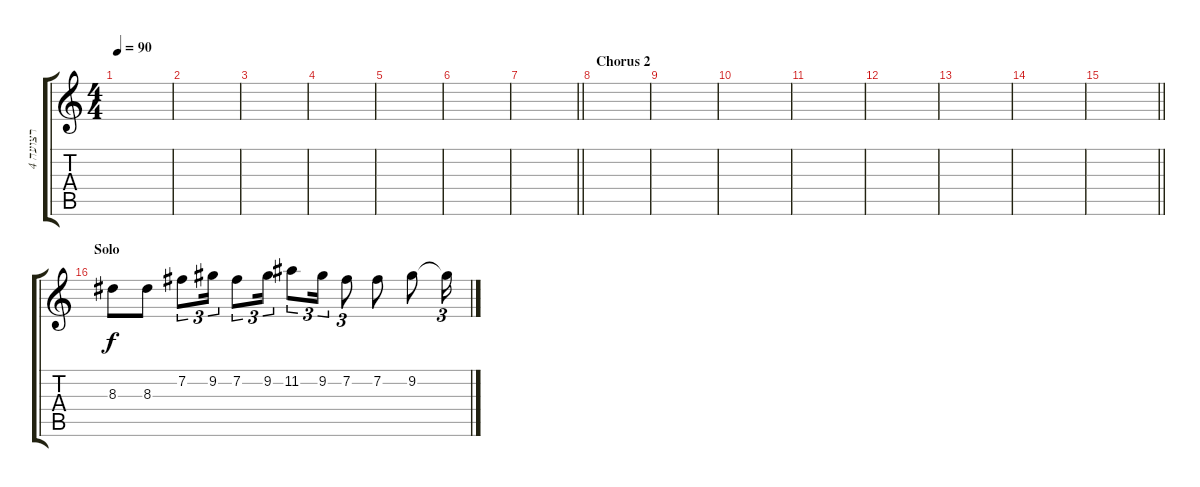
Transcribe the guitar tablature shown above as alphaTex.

\track ("רצועה 4" "רצועה 4") {instrument overdrivenguitar}
\staff {score tabs}
\tuning (E4 B3 G3 D3 A2 E2) {hide}
\ts (4 4)
\tempo 90
\clef g2
\ks c
|
|
|
|
|
|
\barLineRight lightlight
|
\section ("" "Chorus 2")
|
|
|
|
|
|
|
\barLineRight lightlight
|
\section ("" "Solo")
8.3.8 8.3.8 7.2.8{tu (3 2)} 9.2.16{tu (3 2)} 7.2.8{tu (3 2)} 9.2.16{tu (3 2)} 11.2.8{tu (3 2)} 9.2.16{tu (3 2)} 7.2.8{tu (3 2)} 7.2.8 9.2.8 9.2{t}.16{tu (3 2)}
